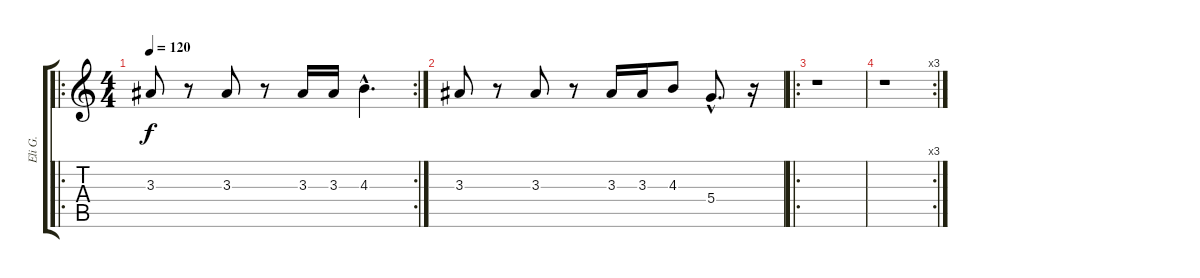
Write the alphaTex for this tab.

\track ("Eli G." "Eli G.") {instrument electricguitarclean}
\staff {score tabs}
\tuning (E4 B3 G3 D3 A2 E2) {hide}
\ro
\rc 2
\ts (4 4)
\tempo 120
\clef g2
\ks c
3.3.8{dy f instrument distortionguitar} r.8 3.3.8 r.8 3.3.16 3.3.16 4.3{hac}.4{d} |
3.3.8 r.8 3.3.8 r.8 3.3.16 3.3.16 4.3.8 5.4{hac}.8{d} r.16 |
\ro
r.1 |
\rc 3
r.1
